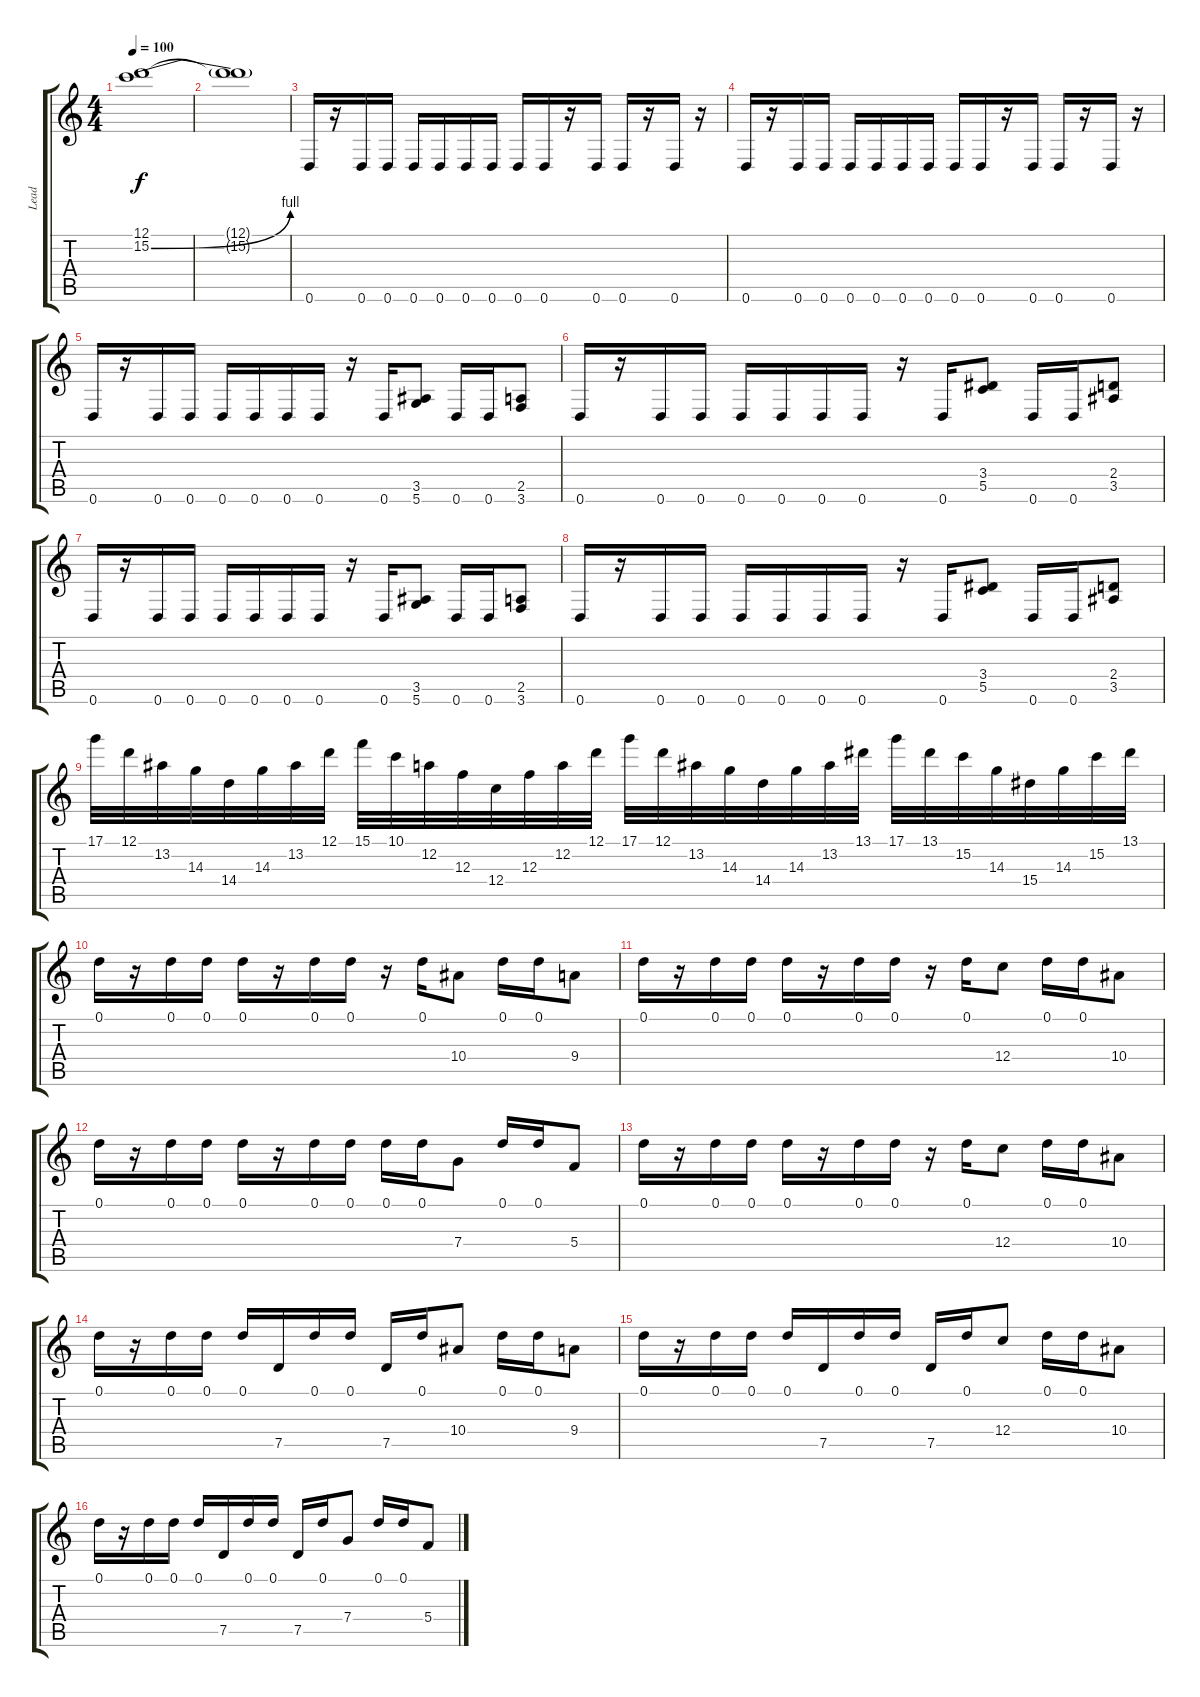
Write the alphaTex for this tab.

\track ("Lead" "Lead") {instrument distortionguitar}
\staff {score tabs}
\tuning (D4 A3 F3 C3 G2 D2) {hide}
\ts (4 4)
\tempo 100
\clef g2
\ks c
(12.1 15.2{be (bend 0 0 60 4)}).1{dy f instrument distortionguitar} |
(12.1{t} 15.2{t}).1 |
0.6.16 r.16 0.6.16 0.6.16 0.6.16 0.6.16 0.6.16 0.6.16 0.6.16 0.6.16 r.16 0.6.16 0.6.16 r.16 0.6.16 r.16 |
0.6.16 r.16 0.6.16 0.6.16 0.6.16 0.6.16 0.6.16 0.6.16 0.6.16 0.6.16 r.16 0.6.16 0.6.16 r.16 0.6.16 r.16 |
0.6.16 r.16 0.6.16 0.6.16 0.6.16 0.6.16 0.6.16 0.6.16 r.16 0.6.16 (3.5 5.6).8 0.6.16 0.6.16 (2.5 3.6).8 |
0.6.16 r.16 0.6.16 0.6.16 0.6.16 0.6.16 0.6.16 0.6.16 r.16 0.6.16 (3.4 5.5).8 0.6.16 0.6.16 (2.4 3.5).8 |
0.6.16 r.16 0.6.16 0.6.16 0.6.16 0.6.16 0.6.16 0.6.16 r.16 0.6.16 (3.5 5.6).8 0.6.16 0.6.16 (2.5 3.6).8 |
0.6.16 r.16 0.6.16 0.6.16 0.6.16 0.6.16 0.6.16 0.6.16 r.16 0.6.16 (3.4 5.5).8 0.6.16 0.6.16 (2.4 3.5).8 |
17.1.32 12.1.32 13.2.32 14.3.32 14.4.32 14.3.32 13.2.32 12.1.32 15.1.32 10.1.32 12.2.32 12.3.32 12.4.32 12.3.32 12.2.32 12.1.32 17.1.32 12.1.32 13.2.32 14.3.32 14.4.32 14.3.32 13.2.32 13.1.32 17.1.32 13.1.32 15.2.32 14.3.32 15.4.32 14.3.32 15.2.32 13.1.32 |
0.1.16 r.16 0.1.16 0.1.16 0.1.16 r.16 0.1.16 0.1.16 r.16 0.1.16 10.4.8 0.1.16 0.1.16 9.4.8 |
0.1.16 r.16 0.1.16 0.1.16 0.1.16 r.16 0.1.16 0.1.16 r.16 0.1.16 12.4.8 0.1.16 0.1.16 10.4.8 |
0.1.16 r.16 0.1.16 0.1.16 0.1.16 r.16 0.1.16 0.1.16 0.1.16 0.1.16 7.4.8 0.1.16 0.1.16 5.4.8 |
0.1.16 r.16 0.1.16 0.1.16 0.1.16 r.16 0.1.16 0.1.16 r.16 0.1.16 12.4.8 0.1.16 0.1.16 10.4.8 |
0.1.16 r.16 0.1.16 0.1.16 0.1.16 7.5.16 0.1.16 0.1.16 7.5.16 0.1.16 10.4.8 0.1.16 0.1.16 9.4.8 |
0.1.16 r.16 0.1.16 0.1.16 0.1.16 7.5.16 0.1.16 0.1.16 7.5.16 0.1.16 12.4.8 0.1.16 0.1.16 10.4.8 |
0.1.16 r.16 0.1.16 0.1.16 0.1.16 7.5.16 0.1.16 0.1.16 7.5.16 0.1.16 7.4.8 0.1.16 0.1.16 5.4.8
